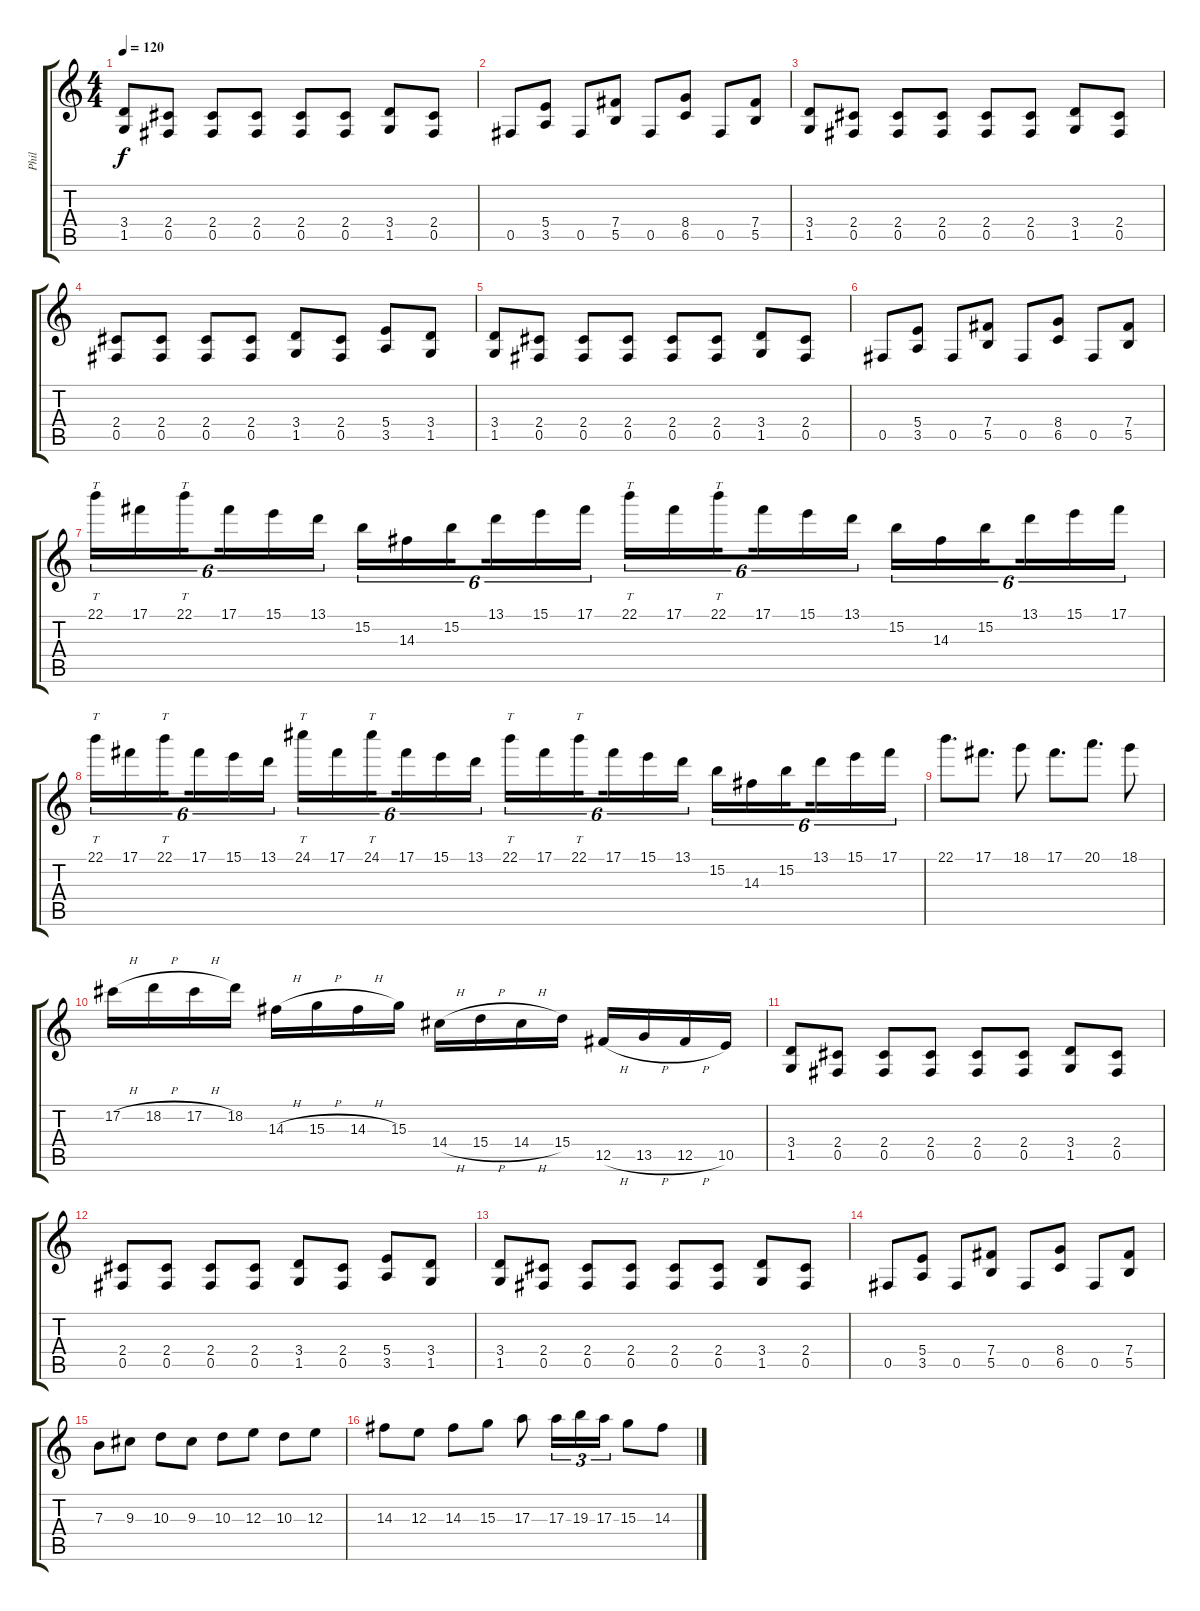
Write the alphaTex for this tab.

\track ("Phil" "Phil") {instrument overdrivenguitar}
\staff {score tabs}
\tuning (Db4 Ab3 E3 B2 Gb2 B1) {hide}
\ts (4 4)
\tempo 120
\clef g2
\ks c
(3.4 1.5).8{dy f} (2.4 0.5).8 (2.4 0.5).8 (2.4 0.5).8 (2.4 0.5).8 (2.4 0.5).8 (3.4 1.5).8 (2.4 0.5).8 |
0.5.8 (5.4 3.5).8 0.5.8 (7.4 5.5).8 0.5.8 (8.4 6.5).8 0.5.8 (7.4 5.5).8 |
(3.4 1.5).8 (2.4 0.5).8 (2.4 0.5).8 (2.4 0.5).8 (2.4 0.5).8 (2.4 0.5).8 (3.4 1.5).8 (2.4 0.5).8 |
(2.4 0.5).8 (2.4 0.5).8 (2.4 0.5).8 (2.4 0.5).8 (3.4 1.5).8 (2.4 0.5).8 (5.4 3.5).8 (3.4 1.5).8 |
(3.4 1.5).8 (2.4 0.5).8 (2.4 0.5).8 (2.4 0.5).8 (2.4 0.5).8 (2.4 0.5).8 (3.4 1.5).8 (2.4 0.5).8 |
0.5.8 (5.4 3.5).8 0.5.8 (7.4 5.5).8 0.5.8 (8.4 6.5).8 0.5.8 (7.4 5.5).8 |
22.1.16{tt tu (6 4)} 17.1.16{tu (6 4)} 22.1.16{tt tu (6 4) beam splitsecondary} 17.1.16{tu (6 4)} 15.1.16{tu (6 4)} 13.1.16{tu (6 4)} 15.2.16{tu (6 4)} 14.3.16{tu (6 4)} 15.2.16{tu (6 4) beam splitsecondary} 13.1.16{tu (6 4)} 15.1.16{tu (6 4)} 17.1.16{tu (6 4)} 22.1.16{tt tu (6 4)} 17.1.16{tu (6 4)} 22.1.16{tt tu (6 4) beam splitsecondary} 17.1.16{tu (6 4)} 15.1.16{tu (6 4)} 13.1.16{tu (6 4)} 15.2.16{tu (6 4)} 14.3.16{tu (6 4)} 15.2.16{tu (6 4) beam splitsecondary} 13.1.16{tu (6 4)} 15.1.16{tu (6 4)} 17.1.16{tu (6 4)} |
22.1.16{tt tu (6 4)} 17.1.16{tu (6 4)} 22.1.16{tt tu (6 4) beam splitsecondary} 17.1.16{tu (6 4)} 15.1.16{tu (6 4)} 13.1.16{tu (6 4)} 24.1.16{tt tu (6 4)} 17.1.16{tu (6 4)} 24.1.16{tt tu (6 4) beam splitsecondary} 17.1.16{tu (6 4)} 15.1.16{tu (6 4)} 13.1.16{tu (6 4)} 22.1.16{tt tu (6 4)} 17.1.16{tu (6 4)} 22.1.16{tt tu (6 4) beam splitsecondary} 17.1.16{tu (6 4)} 15.1.16{tu (6 4)} 13.1.16{tu (6 4)} 15.2.16{tu (6 4)} 14.3.16{tu (6 4)} 15.2.16{tu (6 4) beam splitsecondary} 13.1.16{tu (6 4)} 15.1.16{tu (6 4)} 17.1.16{tu (6 4)} |
22.1.8{d} 17.1.8{d} 18.1.8 17.1.8{d} 20.1.8{d} 18.1.8 |
17.2{h}.16 18.2{h}.16 17.2{h}.16 18.2.16 14.3{h}.16 15.3{h}.16 14.3{h}.16 15.3.16 14.4{h}.16 15.4{h}.16 14.4{h}.16 15.4.16 12.5{h}.16 13.5{h}.16 12.5{h}.16 10.5.16 |
(3.4 1.5).8 (2.4 0.5).8 (2.4 0.5).8 (2.4 0.5).8 (2.4 0.5).8 (2.4 0.5).8 (3.4 1.5).8 (2.4 0.5).8 |
(2.4 0.5).8 (2.4 0.5).8 (2.4 0.5).8 (2.4 0.5).8 (3.4 1.5).8 (2.4 0.5).8 (5.4 3.5).8 (3.4 1.5).8 |
(3.4 1.5).8 (2.4 0.5).8 (2.4 0.5).8 (2.4 0.5).8 (2.4 0.5).8 (2.4 0.5).8 (3.4 1.5).8 (2.4 0.5).8 |
0.5.8 (5.4 3.5).8 0.5.8 (7.4 5.5).8 0.5.8 (8.4 6.5).8 0.5.8 (7.4 5.5).8 |
7.3.8 9.3.8 10.3.8 9.3.8 10.3.8 12.3.8 10.3.8 12.3.8 |
14.3.8 12.3.8 14.3.8 15.3.8 17.3.8 17.3.16{tu (3 2)} 19.3.16{tu (3 2)} 17.3.16{tu (3 2)} 15.3.8 14.3.8
